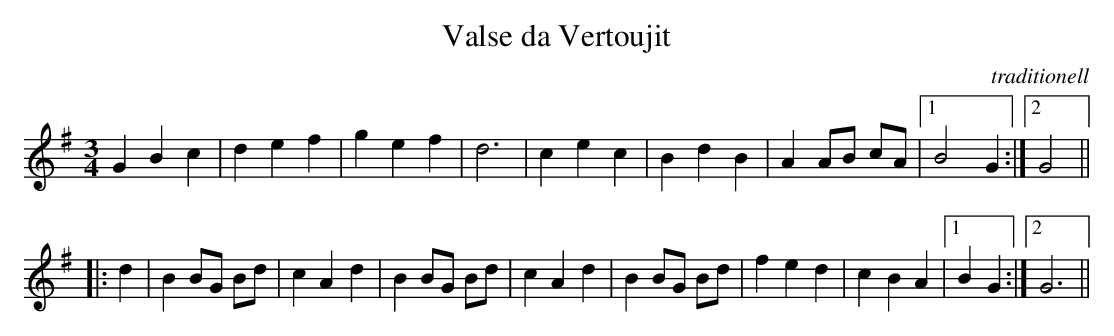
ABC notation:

X:1
T:Valse da Vertoujit
C:traditionell
M:3/4
L:1/4
K:G
GBc|def|gef|d3|cec|BdB|AA/B/ c/A/|1B2G:|2G2||
|:d|BB/G/ B/d/|cAd|BB/G/ B/d/|cAd|BB/G/ B/d/|fed|cBA|1BG:|2G3||
